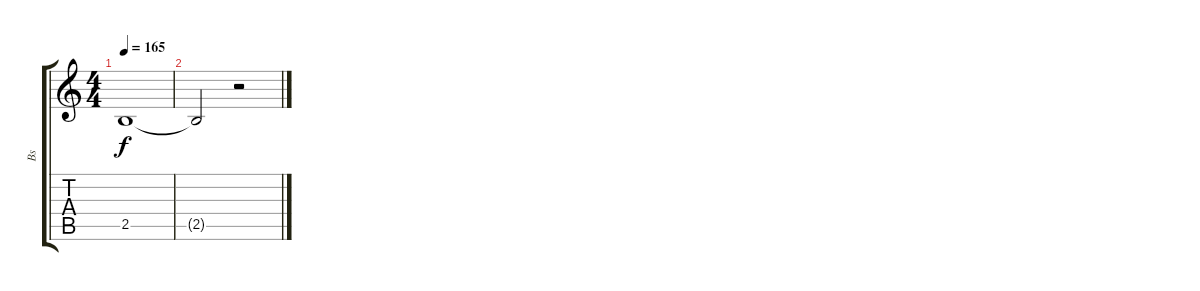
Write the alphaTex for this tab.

\track ("Bs" "Bs") {instrument electricbasspick}
\staff {score tabs}
\tuning (E4 B3 G3 D3 A2 E2) {hide}
\ts (4 4)
\tempo 165
\clef g2
\ks c
2.5{t}.1{dy f} |
2.5{t}.2 r.2
